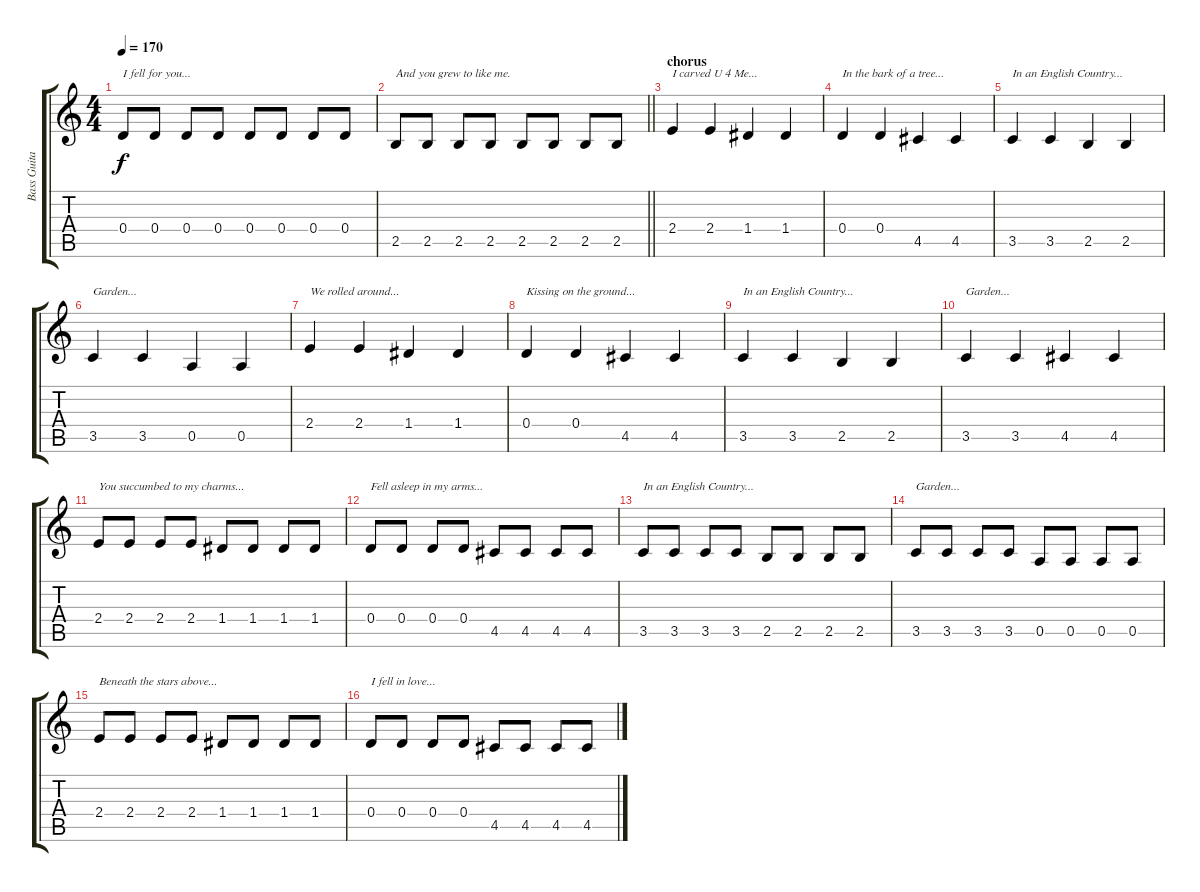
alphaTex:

\track ("Bass Guitar" "Bass Guita") {instrument electricbasspick}
\staff {score tabs}
\tuning (E4 B3 G3 D3 A2 E2) {hide}
\ts (4 4)
\tempo 170
\clef g2
\ks c
0.4.8{txt "I fell for you..." dy f} 0.4.8 0.4.8 0.4.8 0.4.8 0.4.8 0.4.8 0.4.8 |
\barLineRight lightlight
2.5.8{txt "And you grew to like me."} 2.5.8 2.5.8 2.5.8 2.5.8 2.5.8 2.5.8 2.5.8 |
\section ("" "chorus")
2.4.4{txt "I carved U 4 Me..."} 2.4.4 1.4.4 1.4.4 |
0.4.4{txt "In the bark of a tree..."} 0.4.4 4.5.4 4.5.4 |
3.5.4{txt "In an English Country..."} 3.5.4 2.5.4 2.5.4 |
3.5.4{txt "Garden..."} 3.5.4 0.5.4 0.5.4 |
2.4.4{txt "We rolled around..."} 2.4.4 1.4.4 1.4.4 |
0.4.4{txt "Kissing on the ground..."} 0.4.4 4.5.4 4.5.4 |
3.5.4{txt "In an English Country..."} 3.5.4 2.5.4 2.5.4 |
3.5.4{txt "Garden..."} 3.5.4 4.5.4 4.5.4 |
2.4.8{txt "You succumbed to my charms..."} 2.4.8 2.4.8 2.4.8 1.4.8 1.4.8 1.4.8 1.4.8 |
0.4.8{txt "Fell asleep in my arms..."} 0.4.8 0.4.8 0.4.8 4.5.8 4.5.8 4.5.8 4.5.8 |
3.5.8{txt "In an English Country..."} 3.5.8 3.5.8 3.5.8 2.5.8 2.5.8 2.5.8 2.5.8 |
3.5.8{txt "Garden..."} 3.5.8 3.5.8 3.5.8 0.5.8 0.5.8 0.5.8 0.5.8 |
2.4.8{txt "Beneath the stars above..."} 2.4.8 2.4.8 2.4.8 1.4.8 1.4.8 1.4.8 1.4.8 |
0.4.8{txt "I fell in love..."} 0.4.8 0.4.8 0.4.8 4.5.8 4.5.8 4.5.8 4.5.8
